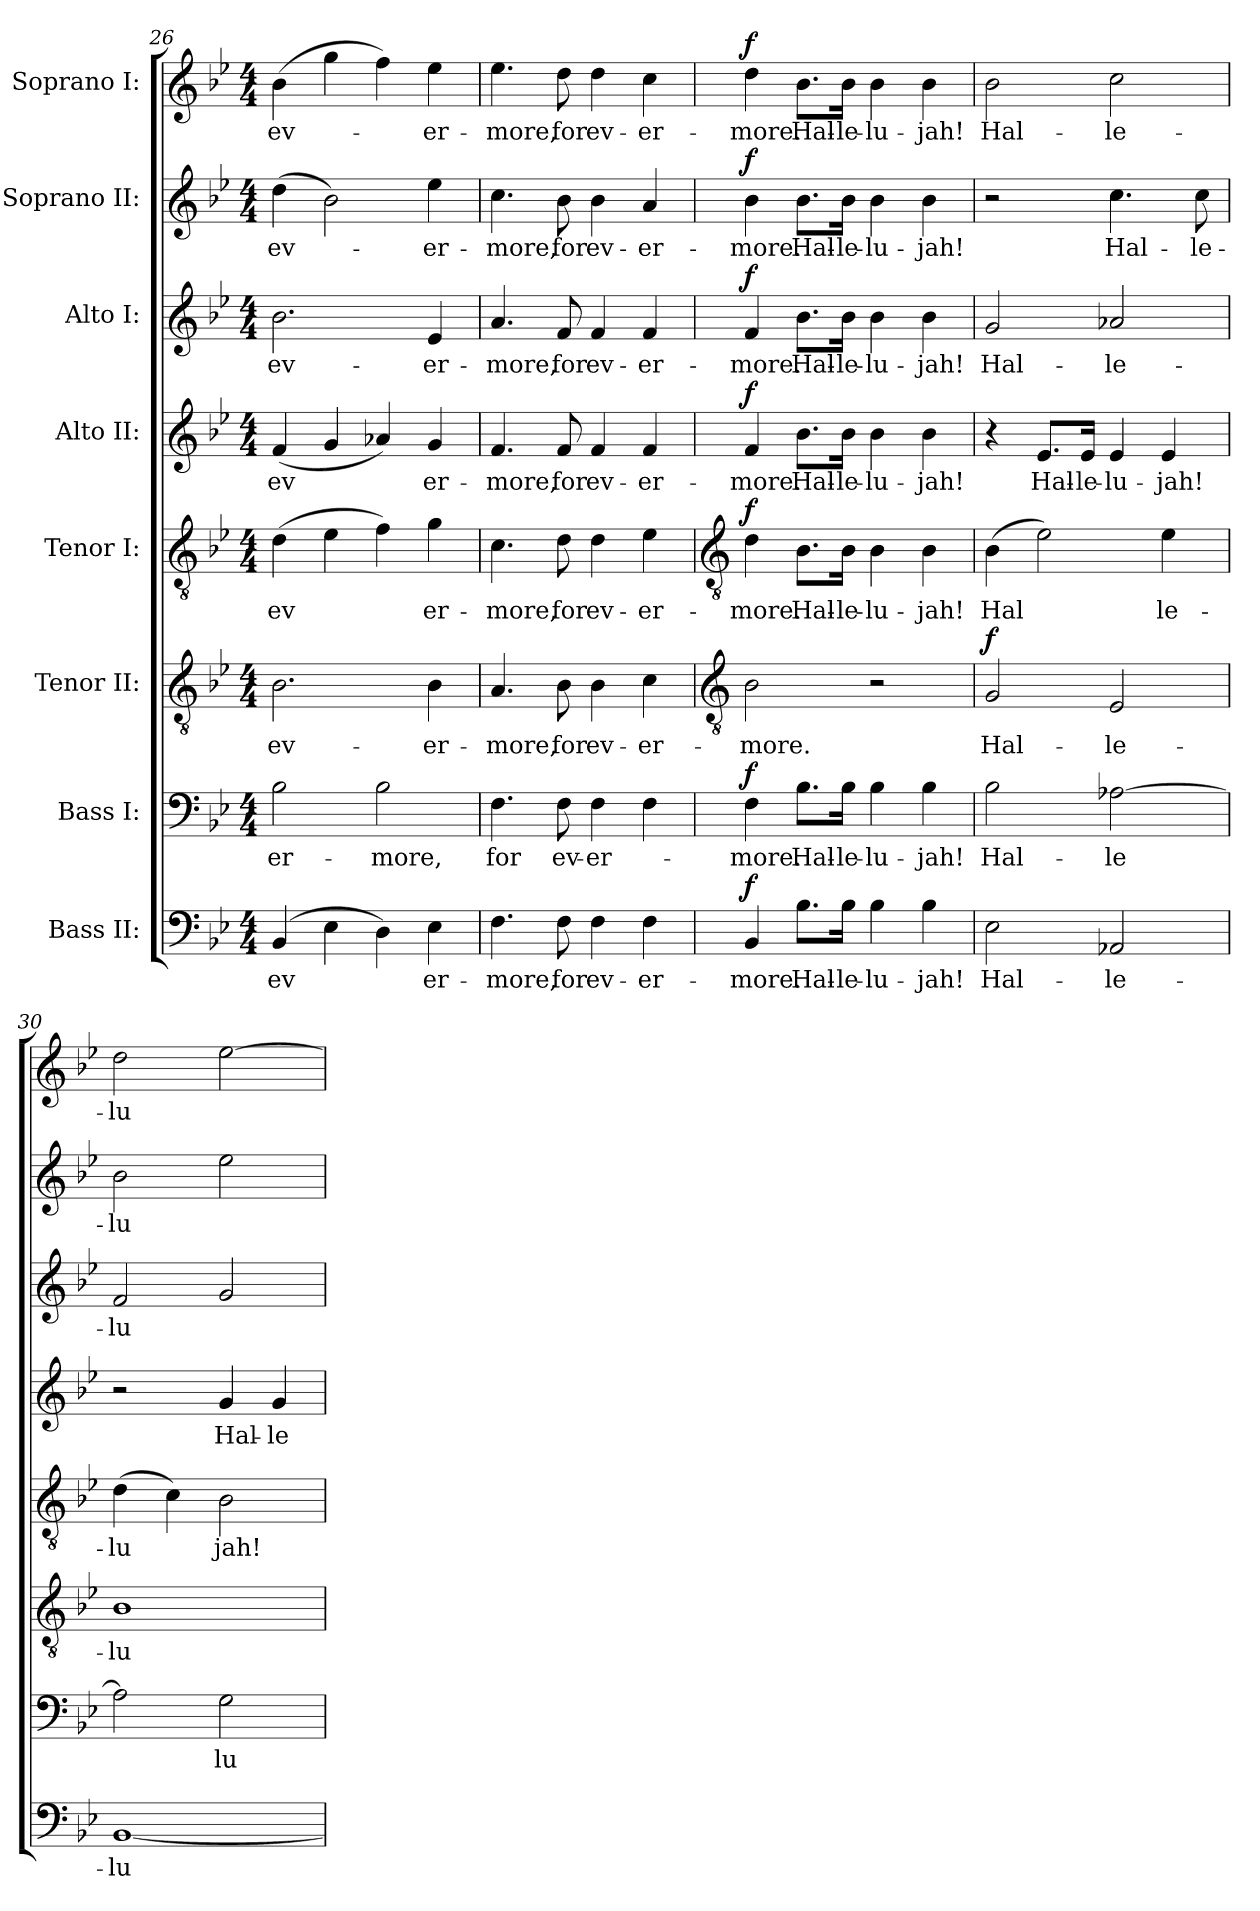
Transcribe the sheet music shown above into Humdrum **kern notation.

**kern	**text	**dynam	**kern	**text	**dynam	**kern	**text	**dynam	**kern	**text	**dynam	**kern	**text	**dynam	**kern	**text	**dynam	**kern	**text	**dynam	**kern	**text	**dynam
*part8	*part8	*part8	*part7	*part7	*part7	*part6	*part6	*part6	*part5	*part5	*part5	*part4	*part4	*part4	*part3	*part3	*part3	*part2	*part2	*part2	*part1	*part1	*part1
*staff8	*staff8	*staff8	*staff7	*staff7	*staff7	*staff6	*staff6	*staff6	*staff5	*staff5	*staff5	*staff4	*staff4	*staff4	*staff3	*staff3	*staff3	*staff2	*staff2	*staff2	*staff1	*staff1	*staff1
*I"Bass II:	*	*	*I"Bass I:	*	*	*I"Tenor II:	*	*	*I"Tenor I:	*	*	*I"Alto II:	*	*	*I"Alto I:	*	*	*I"Soprano II:	*	*	*I"Soprano I:	*	*
*clefF4	*	*	*clefF4	*	*	*clefGv2	*	*	*clefGv2	*	*	*clefG2	*	*	*clefG2	*	*	*clefG2	*	*	*clefG2	*	*
*k[b-e-]	*	*	*k[b-e-]	*	*	*k[b-e-]	*	*	*k[b-e-]	*	*	*k[b-e-]	*	*	*k[b-e-]	*	*	*k[b-e-]	*	*	*k[b-e-]	*	*
*B-:	*	*	*B-:	*	*	*B-:	*	*	*B-:	*	*	*B-:	*	*	*B-:	*	*	*B-:	*	*	*B-:	*	*
*M4/4	*	*	*M4/4	*	*	*M4/4	*	*	*M4/4	*	*	*M4/4	*	*	*M4/4	*	*	*M4/4	*	*	*M4/4	*	*
=26	=26	=26	=26	=26	=26	=26	=26	=26	=26	=26	=26	=26	=26	=26	=26	=26	=26	=26	=26	=26	=26	=26	=26
!	!LO:LY:b	!	!	!LO:LY:b	!	!	!LO:LY:b	!	!	!LO:LY:b	!	!	!LO:LY:b	!	!	!LO:LY:b	!	!	!LO:LY:b	!	!	!LO:LY:b	!
(>4BB-	ev	.	2B-	-er-	.	2.B-	ev-	.	(>4d	ev	.	(<4f	ev	.	2.b-	ev-	.	(>4dd	ev-	.	(>4b-	ev-	.
4E-	.	.	.	.	.	.	.	.	4e-	.	.	4g	.	.	.	.	.	2b-)	.	.	4gg	.	.
!	!	!	!	!LO:LY:b	!	!	!	!	!	!	!	!	!	!	!	!	!	!	!	!	!	!	!
4D)	.	.	2B-	-more,	.	.	.	.	4f)	.	.	4a-X)	.	.	.	.	.	.	.	.	4ff)	.	.
!	!LO:LY:b	!	!	!	!	!	!LO:LY:b	!	!	!LO:LY:b	!	!	!LO:LY:b	!	!	!LO:LY:b	!	!	!LO:LY:b	!	!	!LO:LY:b	!
4E-	er-	.	.	.	.	4B-	-er-	.	4g	er-	.	4g	er-	.	4e-	-er-	.	4ee-	-er-	.	4ee-	-er-	.
=27	=27	=27	=27	=27	=27	=27	=27	=27	=27	=27	=27	=27	=27	=27	=27	=27	=27	=27	=27	=27	=27	=27	=27
!	!LO:LY:b	!	!	!LO:LY:b	!	!	!LO:LY:b	!	!	!LO:LY:b	!	!	!LO:LY:b	!	!	!LO:LY:b	!	!	!LO:LY:b	!	!	!LO:LY:b	!
4.F	-more,	.	4.F	for	.	4.A	-more,	.	4.c	-more,	.	4.f	-more,	.	4.a	-more,	.	4.cc	-more,	.	4.ee-	-more,	.
!	!LO:LY:b	!	!	!LO:LY:b	!	!	!LO:LY:b	!	!	!LO:LY:b	!	!	!LO:LY:b	!	!	!LO:LY:b	!	!	!LO:LY:b	!	!	!LO:LY:b	!
8F	for	.	8F	ev-	.	8B-	for	.	8d	for	.	8f	for	.	8f	for	.	8b-	for	.	8dd	for	.
!	!LO:LY:b	!	!	!LO:LY:b	!	!	!LO:LY:b	!	!	!LO:LY:b	!	!	!LO:LY:b	!	!	!LO:LY:b	!	!	!LO:LY:b	!	!	!LO:LY:b	!
4F	ev-	.	4F	-er-	.	4B-	ev-	.	4d	ev-	.	4f	ev-	.	4f	ev-	.	4b-	ev-	.	4dd	ev-	.
!	!LO:LY:b	!	!	!	!	!	!LO:LY:b	!	!	!LO:LY:b	!	!	!LO:LY:b	!	!	!LO:LY:b	!	!	!LO:LY:b	!	!	!LO:LY:b	!
4F	-er-	.	4F	.	.	4c	-er-	.	4e-	-er-	.	4f	-er-	.	4f	-er-	.	4a	-er-	.	4cc	-er-	.
!!LO:LB:g=z
=28	=28	=28	=28	=28	=28	=28	=28	=28	=28	=28	=28	=28	=28	=28	=28	=28	=28	=28	=28	=28	=28	=28	=28
*	*	*	*	*	*	*clefGv2	*	*	*clefGv2	*	*	*	*	*	*	*	*	*	*	*	*	*	*
!	!LO:LY:b	!LO:DY:a	!	!LO:LY:b	!LO:DY:a	!	!LO:LY:b	!	!	!LO:LY:b	!LO:DY:b	!	!LO:LY:b	!LO:DY:b	!	!LO:LY:b	!LO:DY:a	!	!LO:LY:b	!LO:DY:a	!	!LO:LY:b	!LO:DY:a
4BB-	-more.	f	4F	-more.	f	2B-	-more.	.	4d	-more.	f	4f	-more.	f	4f	-more.	f	4b-	-more.	f	4dd	-more.	f
!	!LO:LY:b	!	!	!LO:LY:b	!	!	!	!	!	!LO:LY:b	!	!	!LO:LY:b	!	!	!LO:LY:b	!	!	!LO:LY:b	!	!	!LO:LY:b	!
8.B-L	Hal-	.	8.B-L	Hal-	.	.	.	.	8.B-L	Hal-	.	8.b-L	Hal-	.	8.b-L	Hal-	.	8.b-L	Hal-	.	8.b-L	Hal-	.
!	!LO:LY:b	!	!	!LO:LY:b	!	!	!	!	!	!LO:LY:b	!	!	!LO:LY:b	!	!	!LO:LY:b	!	!	!LO:LY:b	!	!	!LO:LY:b	!
16B-J	-le-	.	16B-J	-le-	.	.	.	.	16B-J	-le-	.	16b-J	-le-	.	16b-J	-le-	.	16b-J	-le-	.	16b-J	-le-	.
!	!LO:LY:b	!	!	!LO:LY:b	!	!	!	!	!	!LO:LY:b	!	!	!LO:LY:b	!	!	!LO:LY:b	!	!	!LO:LY:b	!	!	!LO:LY:b	!
4B-	-lu-	.	4B-	-lu-	.	2r	.	.	4B-	-lu-	.	4b-	-lu-	.	4b-	-lu-	.	4b-	-lu-	.	4b-	-lu-	.
!	!LO:LY:b	!	!	!LO:LY:b	!	!	!	!	!	!LO:LY:b	!	!	!LO:LY:b	!	!	!LO:LY:b	!	!	!LO:LY:b	!	!	!LO:LY:b	!
4B-	-jah!	.	4B-	-jah!	.	.	.	.	4B-	-jah!	.	4b-	-jah!	.	4b-	-jah!	.	4b-	-jah!	.	4b-	-jah!	.
=29	=29	=29	=29	=29	=29	=29	=29	=29	=29	=29	=29	=29	=29	=29	=29	=29	=29	=29	=29	=29	=29	=29	=29
!	!LO:LY:b	!	!	!LO:LY:b	!	!	!LO:LY:b	!LO:DY:a	!	!LO:LY:b	!	!	!	!	!	!LO:LY:b	!	!	!	!	!	!LO:LY:b	!
2E-	Hal-	.	2B-	Hal-	.	2G	Hal-	f	(>4B-	Hal	.	4r	.	.	2g	Hal-	.	2r	.	.	2b-	Hal-	.
!	!	!	!	!	!	!	!	!	!	!	!	!	!LO:LY:b	!	!	!	!	!	!	!	!	!	!
.	.	.	.	.	.	.	.	.	2e-)	.	.	8.e-L	Hal-	.	.	.	.	.	.	.	.	.	.
!	!	!	!	!	!	!	!	!	!	!	!	!	!LO:LY:b	!	!	!	!	!	!	!	!	!	!
.	.	.	.	.	.	.	.	.	.	.	.	16e-J	-le-	.	.	.	.	.	.	.	.	.	.
!	!LO:LY:b	!	!	!LO:LY:b	!	!	!LO:LY:b	!	!	!	!	!	!LO:LY:b	!	!	!LO:LY:b	!	!	!LO:LY:b	!	!	!LO:LY:b	!
2AA-X	-le-	.	[2A-X	-le	.	2E-	-le-	.	.	.	.	4e-	-lu-	.	2a-X	-le-	.	4.cc	Hal-	.	2cc	-le-	.
!	!	!	!	!	!	!	!	!	!	!LO:LY:b	!	!	!LO:LY:b	!	!	!	!	!	!	!	!	!	!
.	.	.	.	.	.	.	.	.	4e-	le-	.	4e-	-jah!	.	.	.	.	.	.	.	.	.	.
!	!	!	!	!	!	!	!	!	!	!	!	!	!	!	!	!	!	!	!LO:LY:b	!	!	!	!
.	.	.	.	.	.	.	.	.	.	.	.	.	.	.	.	.	.	8cc	-le-	.	.	.	.
=30	=30	=30	=30	=30	=30	=30	=30	=30	=30	=30	=30	=30	=30	=30	=30	=30	=30	=30	=30	=30	=30	=30	=30
!	!LO:LY:b	!	!	!	!	!	!LO:LY:b	!	!	!LO:LY:b	!	!	!	!	!	!LO:LY:b	!	!	!LO:LY:b	!	!	!LO:LY:b	!
[1BB-	-lu	.	2A-]	.	.	1B-	-lu-	.	(>4d	-lu	.	2r	.	.	2f	-lu	.	2b-	-lu	.	2dd	-lu	.
.	.	.	.	.	.	.	.	.	4c)	.	.	.	.	.	.	.	.	.	.	.	.	.	.
!	!	!	!	!LO:LY:b	!	!	!	!	!	!LO:LY:b	!	!	!LO:LY:b	!	!	!	!	!	!	!	!	!	!
.	.	.	2G	lu	.	.	.	.	2B-	jah!	.	4g	Hal-	.	2g	.	.	2ee-	.	.	[2ee-	.	.
!	!	!	!	!	!	!	!	!	!	!	!	!	!LO:LY:b	!	!	!	!	!	!	!	!	!	!
.	.	.	.	.	.	.	.	.	.	.	.	4g	-le-	.	.	.	.	.	.	.	.	.	.
=	=	=	=	=	=	=	=	=	=	=	=	=	=	=	=	=	=	=	=	=	=	=	=
*-	*-	*-	*-	*-	*-	*-	*-	*-	*-	*-	*-	*-	*-	*-	*-	*-	*-	*-	*-	*-	*-	*-	*-
